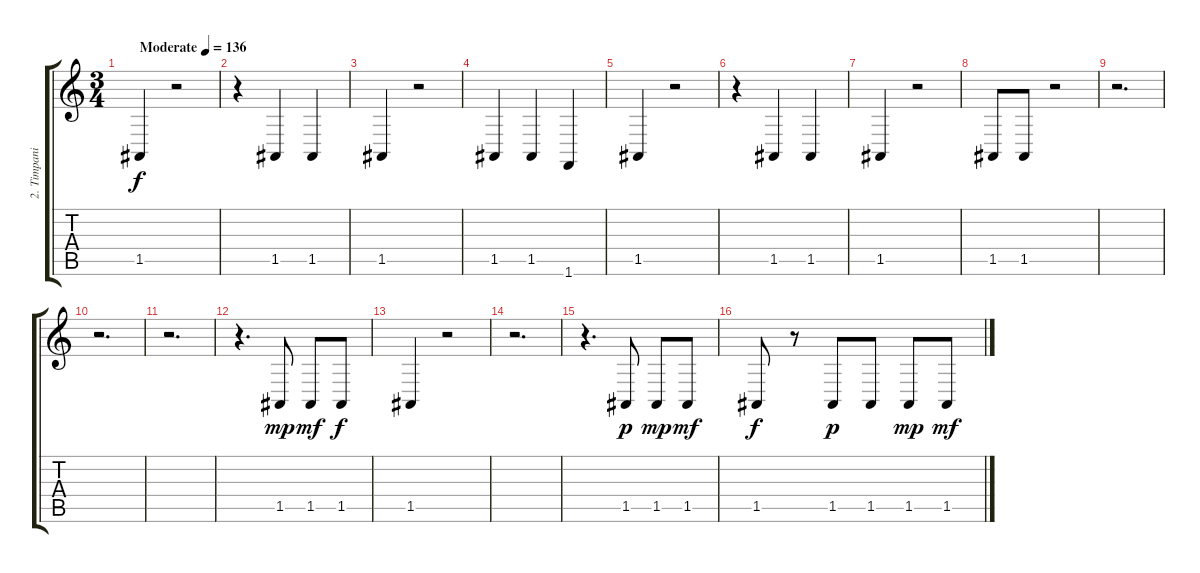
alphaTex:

\track ("2. Timpani" "2. Timpani") {instrument timpani}
\staff {score tabs}
\tuning (E4 B3 G3 D3 A2 E2) {hide}
\ts (3 4)
\tempo (136 "Moderate")
\clef g2
\ks c
1.5.4{dy f instrument timpani} r.2 |
r.4 1.5.4 1.5.4 |
1.5.4 r.2 |
1.5.4 1.5.4 1.6.4 |
1.5.4 r.2 |
r.4 1.5.4 1.5.4 |
1.5.4 r.2 |
1.5.8 1.5.8 r.2 |
r.2{d} |
r.2{d} |
r.2{d} |
r.4{d} 1.5.8{dy mp} 1.5.8{dy mf} 1.5.8{dy f} |
1.5.4 r.2 |
r.2{d} |
r.4{d} 1.5.8{dy p} 1.5.8{dy mp} 1.5.8{dy mf} |
1.5.8{dy f} r.8 1.5.8{dy p} 1.5.8 1.5.8{dy mp} 1.5.8{dy mf}
